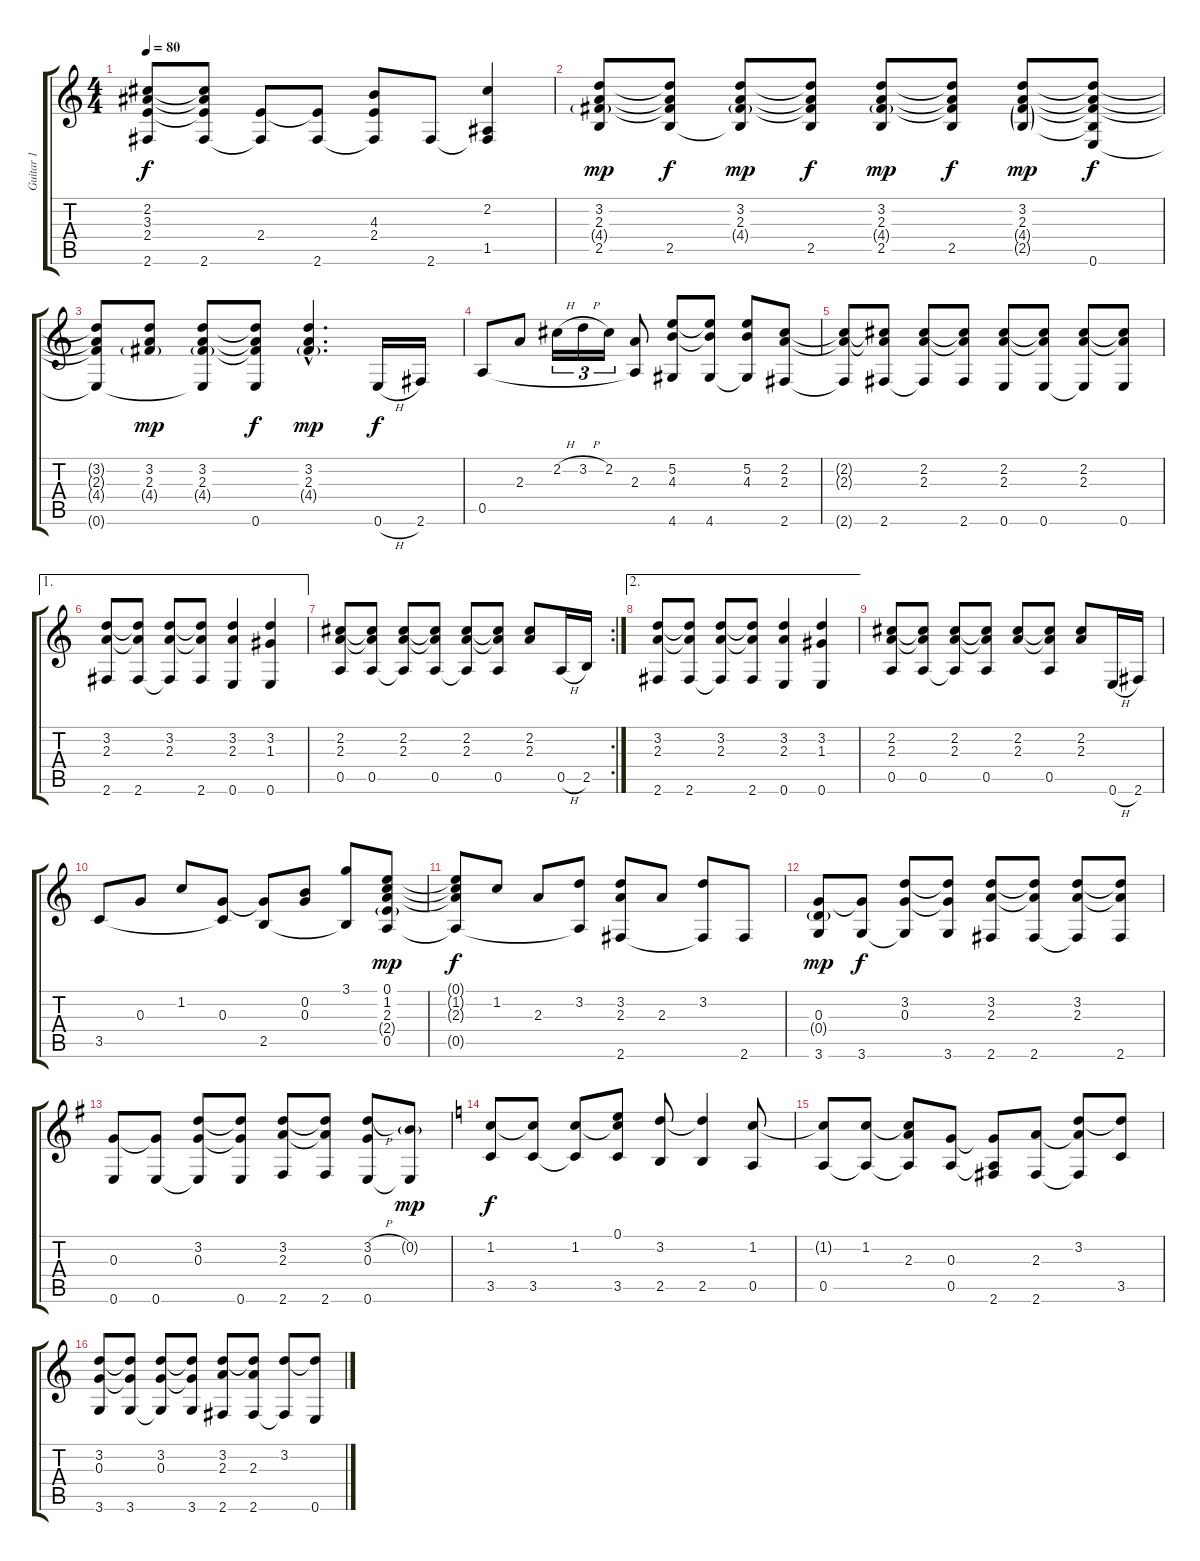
\track ("Guitar 1" "Guitar 1") {instrument acousticguitarnylon}
\staff {score tabs}
\tuning (E4 B3 G3 D3 A2 E2) {hide}
\ts (4 4)
\tempo 80
\clef g2
\ks c
(2.2 3.3 2.4 2.6).8{dy f} (2.2{t} 3.3{t} 2.4{t} 2.6).8 (2.4 2.6{t}).8 (2.4{t} 2.6).8 (4.3 2.4 2.6{t}).8 2.6.8 (2.2 1.5 2.6{t}).4 |
(3.2 2.3 4.4{g} 2.5).8{dy mp} (3.2{t} 2.3{t} 4.4{t} 2.5).8{dy f} (3.2 2.3 4.4{g} 2.5{t}).8{dy mp} (3.2{t} 2.3{t} 4.4{t} 2.5).8{dy f} (3.2 2.3 4.4{g} 2.5).8{dy mp} (3.2{t} 2.3{t} 4.4{t} 2.5).8{dy f} (3.2 2.3 4.4{g} 2.5{g}).8{dy mp} (3.2{t} 2.3{t} 4.4{t} 2.5{t} 0.6).8{dy f} |
(3.2{t} 2.3{t} 4.4{t} 0.6{t}).8 (3.2 2.3 4.4{g}).8{dy mp} (3.2 2.3 4.4{g} 0.6{t}).8 (3.2{t} 2.3{t} 4.4{t} 0.6).8{dy f} (3.2{hac} 2.3{hac} 4.4{g hac}).4{d dy mp} 0.6{h}.16{dy f} 2.6.16 |
0.5.8 2.3.8 2.2{h}.16{tu (3 2)} 3.2{h}.16{tu (3 2)} 2.2.16{tu (3 2)} (2.3 0.5{t}).8 (5.2 4.3 4.6).8 (5.2{t} 4.3{t} 4.6).8 (5.2 4.3 4.6{t}).8 (2.2 2.3 2.6).8 |
(2.2{t} 2.3{t} 2.6{t}).8 (2.2{t} 2.3{t} 2.6).8 (2.2 2.3 2.6{t}).8 (2.2{t} 2.3{t} 2.6).8 (2.2 2.3 0.6).8 (2.2{t} 2.3{t} 0.6).8 (2.2 2.3 0.6{t}).8 (2.2{t} 2.3{t} 0.6).8 |
\ae 1
(3.2 2.3 2.6).8 (3.2{t} 2.3{t} 2.6).8 (3.2 2.3 2.6{t}).8 (3.2{t} 2.3{t} 2.6).8 (3.2 2.3 0.6).4 (3.2 1.3 0.6).4 |
\rc 2
(2.2 2.3 0.5).8 (2.2{t} 2.3{t} 0.5).8 (2.2 2.3 0.5{t}).8 (2.2{t} 2.3{t} 0.5).8 (2.2 2.3 0.5{t}).8 (2.2{t} 2.3{t} 0.5).8 (2.2 2.3).8 0.5{h}.16 2.5.16 |
\ae 2
(3.2 2.3 2.6).8 (3.2{t} 2.3{t} 2.6).8 (3.2 2.3 2.6{t}).8 (3.2{t} 2.3{t} 2.6).8 (3.2 2.3 0.6).4 (3.2 1.3 0.6).4 |
(2.2 2.3 0.5).8 (2.2{t} 2.3{t} 0.5).8 (2.2 2.3 0.5{t}).8 (2.2{t} 2.3{t} 0.5).8 (2.2 2.3).8 (2.2{t} 2.3{t} 0.5).8 (2.2 2.3).8 0.6{h}.16 2.6.16 |
3.5.8 0.3.8 1.2.8 (0.3 3.5{t}).8 (0.3{t} 2.5).8 (0.2 0.3).8 (3.1 2.5{t}).8 (0.1 1.2 2.3 2.4{g} 0.5).8{dy mp} |
(0.1{t} 1.2{t} 2.3{t} 0.5{t}).8{dy f} 1.2.8 2.3.8 (3.2 0.5{t}).8 (3.2 2.3 2.6).8 2.3.8 (3.2 2.6{t}).8 2.6.8 |
(0.3 0.4{g} 3.6).8{dy mp} (0.3{t} 3.6).8{dy f} (3.2 0.3 3.6{t}).8 (3.2{t} 0.3{t} 3.6).8 (3.2 2.3 2.6).8 (3.2{t} 2.3{t} 2.6).8 (3.2 2.3 2.6{t}).8 (3.2{t} 2.3{t} 2.6).8 |
\ks g
(0.3 0.6).8 (0.3{t} 0.6).8 (3.2 0.3 0.6{t}).8 (3.2{t} 0.3{t} 0.6).8 (3.2 2.3 2.6).8 (3.2{t} 2.3{t} 2.6).8 (3.2{h} 0.3 0.6).8 (0.2{g} 0.6{t}).8{dy mp} |
\ks c
(1.2 3.5).8{dy f} (1.2{t} 3.5).8 (1.2 3.5{t}).8 (0.1 1.2{t} 3.5).8 (3.2 2.5).8 (3.2{t} 2.5).4 (1.2 0.5).8 |
(1.2{t} 0.5).8 (1.2 0.5{t}).8 (1.2{t} 2.3 0.5{t}).8 (0.3 0.5).8 (0.3{t} 0.5{t} 2.6).8 (2.3 2.6).8 (3.2 2.3{t} 2.6{t}).8 (3.2{t} 3.5).8 |
(3.2 0.3 3.6).8 (3.2{t} 0.3{t} 3.6).8 (3.2 0.3 3.6{t}).8 (3.2{t} 0.3{t} 3.6).8 (3.2 2.3 2.6).8 (3.2{t} 2.3 2.6).8 (3.2 2.6{t}).8 (3.2{t} 0.6).8
